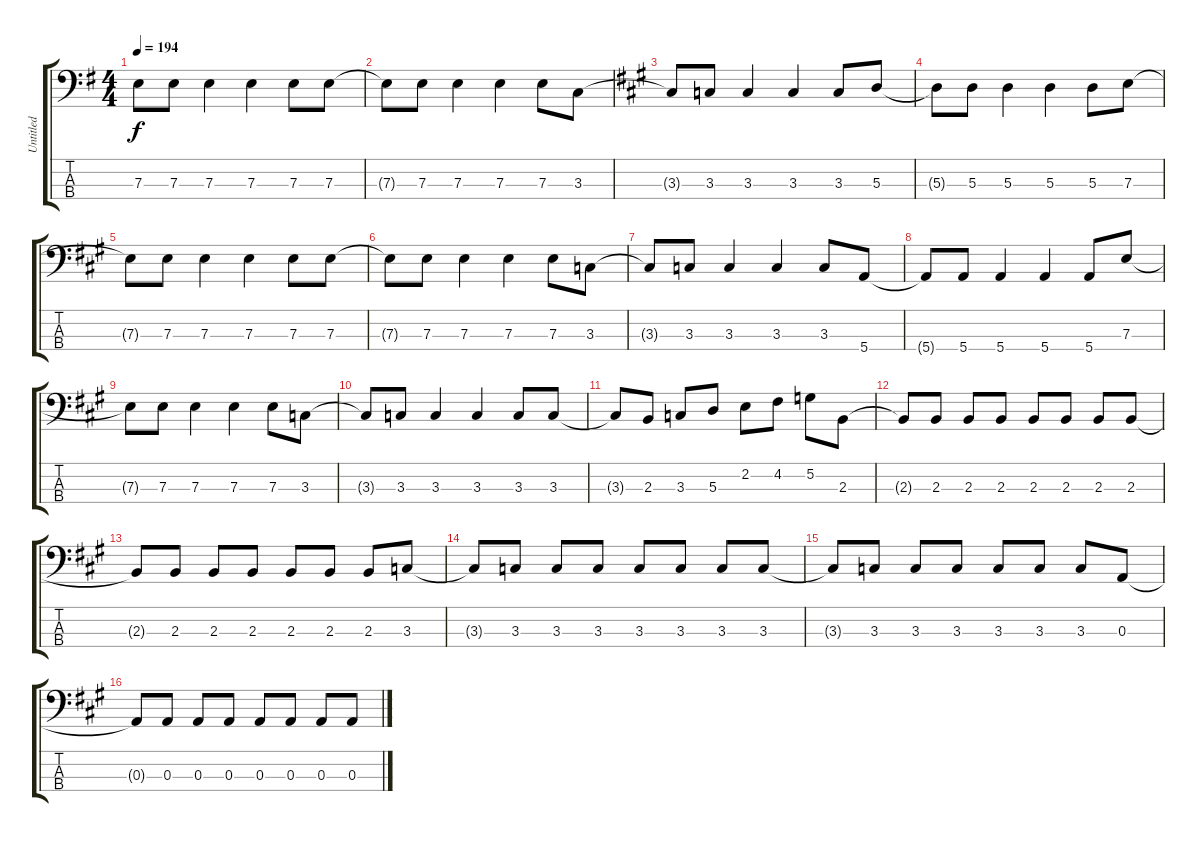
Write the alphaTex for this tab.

\track ("Untitled" "Untitled") {instrument electricbassfinger}
\staff {score tabs}
\tuning (G2 D2 A1 E1) {hide}
\ts (4 4)
\tempo 194
\clef f4
\ks g
7.3{t}.8{dy f} 7.3.8 7.3.4 7.3.4 7.3.8 7.3.8 |
7.3{t}.8 7.3.8 7.3.4 7.3.4 7.3.8 3.3.8 |
\ks a
3.3{t}.8 3.3.8 3.3.4 3.3.4 3.3.8 5.3.8 |
5.3{t}.8 5.3.8 5.3.4 5.3.4 5.3.8 7.3.8 |
7.3{t}.8 7.3.8 7.3.4 7.3.4 7.3.8 7.3.8 |
7.3{t}.8 7.3.8 7.3.4 7.3.4 7.3.8 3.3.8 |
3.3{t}.8 3.3.8 3.3.4 3.3.4 3.3.8 5.4.8 |
5.4{t}.8 5.4.8 5.4.4 5.4.4 5.4.8 7.3.8 |
7.3{t}.8 7.3.8 7.3.4 7.3.4 7.3.8 3.3.8 |
3.3{t}.8 3.3.8 3.3.4 3.3.4 3.3.8 3.3.8 |
3.3{t}.8 2.3.8 3.3.8 5.3.8 2.2.8 4.2.8 5.2.8 2.3.8 |
2.3{t}.8 2.3.8 2.3.8 2.3.8 2.3.8 2.3.8 2.3.8 2.3.8 |
2.3{t}.8 2.3.8 2.3.8 2.3.8 2.3.8 2.3.8 2.3.8 3.3.8 |
3.3{t}.8 3.3.8 3.3.8 3.3.8 3.3.8 3.3.8 3.3.8 3.3.8 |
3.3{t}.8 3.3.8 3.3.8 3.3.8 3.3.8 3.3.8 3.3.8 0.3.8 |
0.3{t}.8 0.3.8 0.3.8 0.3.8 0.3.8 0.3.8 0.3.8 0.3.8
